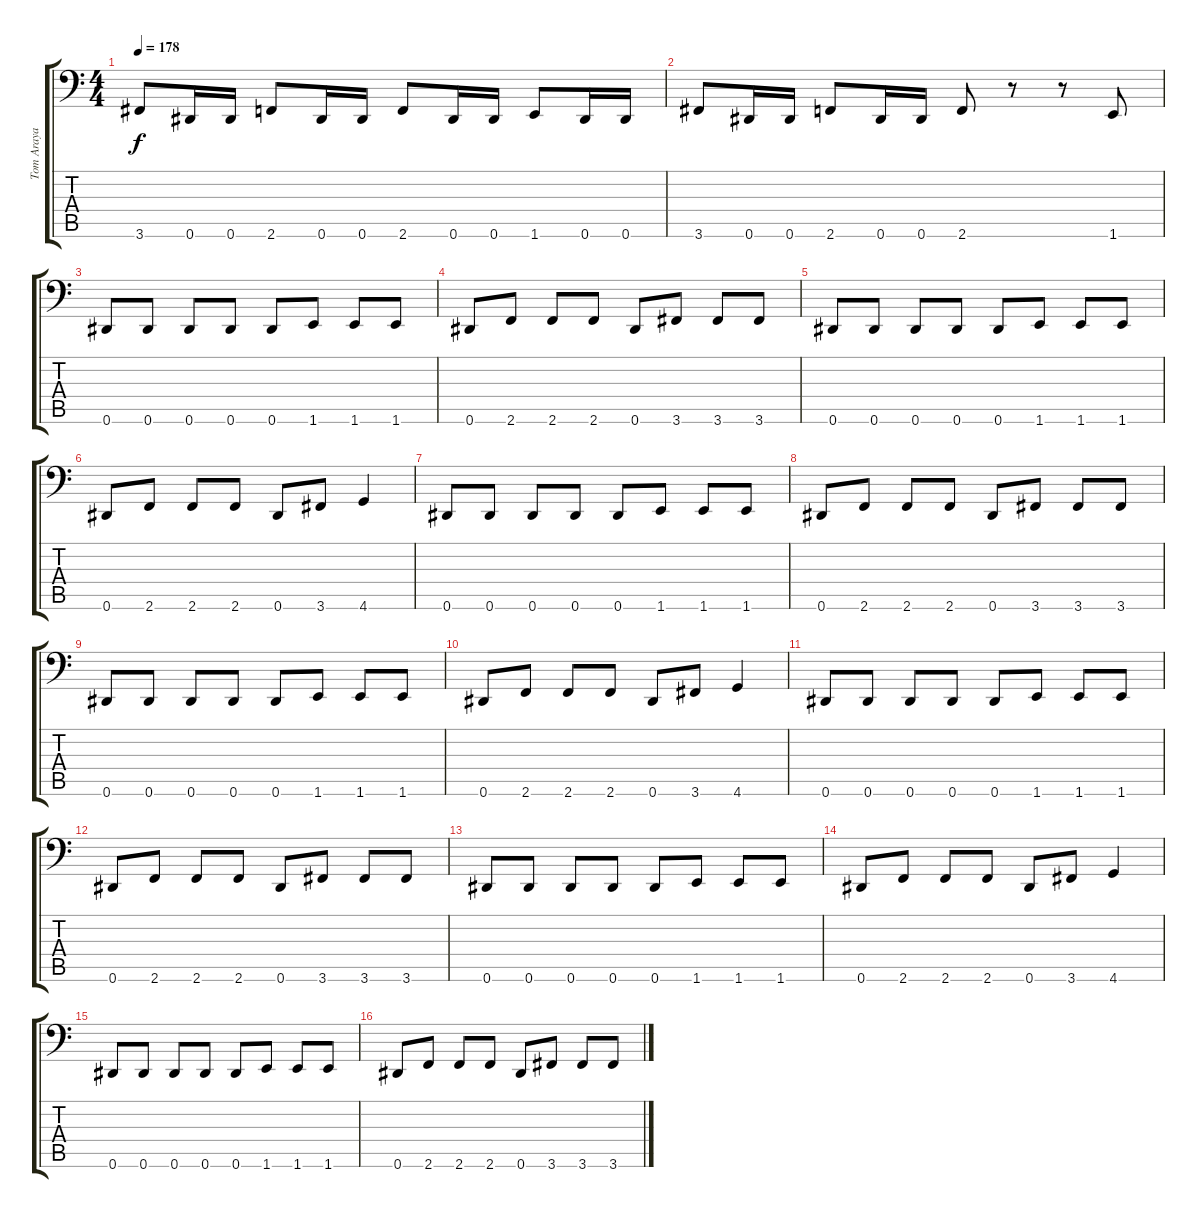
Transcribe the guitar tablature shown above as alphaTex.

\track ("Tom Araya" "Tom Araya") {instrument electricbasspick}
\staff {score tabs}
\tuning (Eb3 Bb2 Gb2 Db2 Ab1 Eb1) {hide}
\ts (4 4)
\tempo 178
\clef f4
\ks c
3.6.8{dy f} 0.6.16 0.6.16 2.6.8 0.6.16 0.6.16 2.6.8 0.6.16 0.6.16 1.6.8 0.6.16 0.6.16 |
3.6.8 0.6.16 0.6.16 2.6.8 0.6.16 0.6.16 2.6.8 r.8 r.8 1.6.8 |
0.6.8 0.6.8 0.6.8 0.6.8 0.6.8 1.6.8 1.6.8 1.6.8 |
0.6.8 2.6.8 2.6.8 2.6.8 0.6.8 3.6.8 3.6.8 3.6.8 |
0.6.8 0.6.8 0.6.8 0.6.8 0.6.8 1.6.8 1.6.8 1.6.8 |
0.6.8 2.6.8 2.6.8 2.6.8 0.6.8 3.6.8 4.6.4 |
0.6.8 0.6.8 0.6.8 0.6.8 0.6.8 1.6.8 1.6.8 1.6.8 |
0.6.8 2.6.8 2.6.8 2.6.8 0.6.8 3.6.8 3.6.8 3.6.8 |
0.6.8 0.6.8 0.6.8 0.6.8 0.6.8 1.6.8 1.6.8 1.6.8 |
0.6.8 2.6.8 2.6.8 2.6.8 0.6.8 3.6.8 4.6.4 |
0.6.8 0.6.8 0.6.8 0.6.8 0.6.8 1.6.8 1.6.8 1.6.8 |
0.6.8 2.6.8 2.6.8 2.6.8 0.6.8 3.6.8 3.6.8 3.6.8 |
0.6.8 0.6.8 0.6.8 0.6.8 0.6.8 1.6.8 1.6.8 1.6.8 |
0.6.8 2.6.8 2.6.8 2.6.8 0.6.8 3.6.8 4.6.4 |
0.6.8 0.6.8 0.6.8 0.6.8 0.6.8 1.6.8 1.6.8 1.6.8 |
0.6.8 2.6.8 2.6.8 2.6.8 0.6.8 3.6.8 3.6.8 3.6.8
